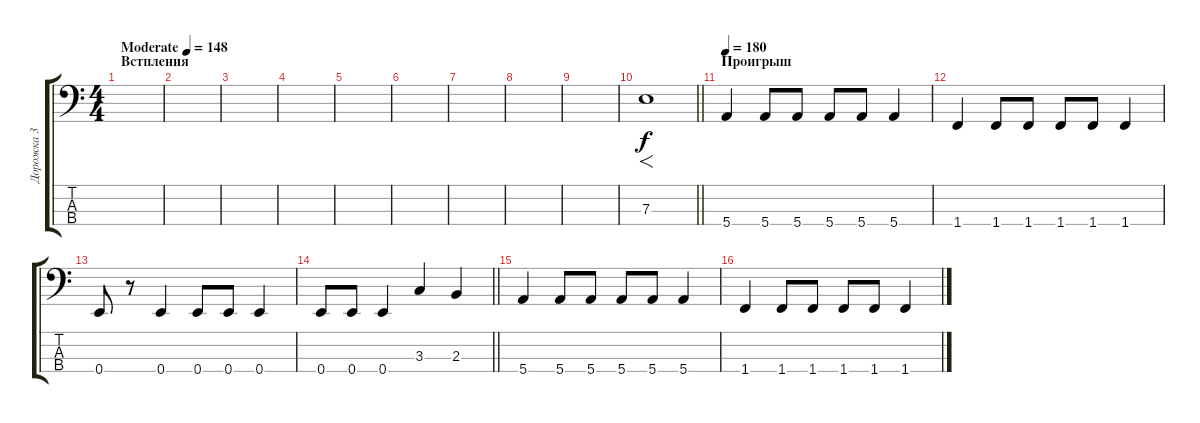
\track ("Дорожка 3" "Дорожка 3") {instrument electricbasspick}
\staff {score tabs}
\tuning (G2 D2 A1 E1) {hide}
\ts (4 4)
\section ("" "Встпления")
\tempo (148 "Moderate")
\clef f4
\ks c
|
|
|
|
|
|
|
|
|
\barLineRight lightlight
7.3.1{f} |
\section ("" "Проигрыш ")
\tempo 180
5.4.4 5.4.8 5.4.8 5.4.8 5.4.8 5.4.4 |
1.4.4 1.4.8 1.4.8 1.4.8 1.4.8 1.4.4 |
0.4.8 r.8 0.4.4 0.4.8 0.4.8 0.4.4 |
\barLineRight lightlight
0.4.8 0.4.8 0.4.4 3.3.4 2.3.4 |
5.4.4 5.4.8 5.4.8 5.4.8 5.4.8 5.4.4 |
1.4.4 1.4.8 1.4.8 1.4.8 1.4.8 1.4.4
